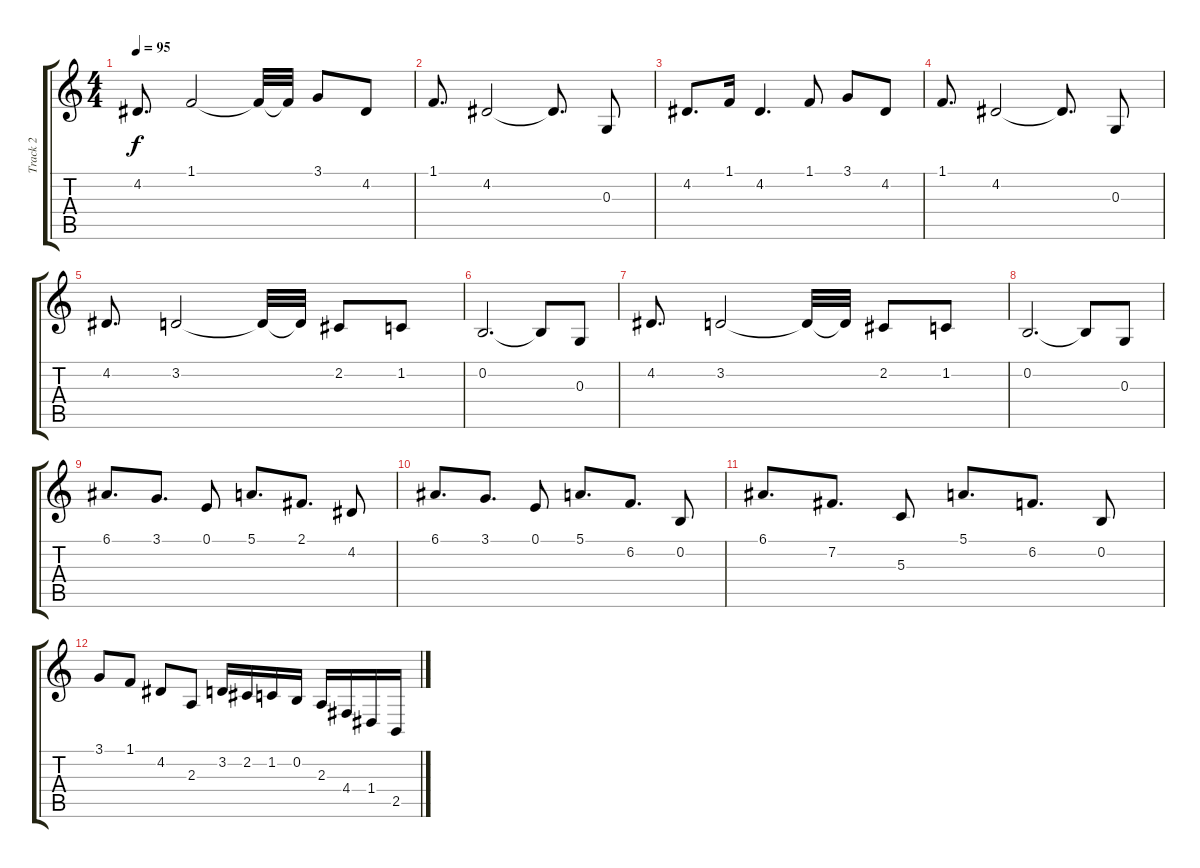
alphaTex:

\track ("Track 2" "Track 2") {instrument lead2sawtooth}
\staff {score tabs}
\tuning (E4 B3 G3 D3 A2 E2) {hide}
\ts (4 4)
\tempo 95
\clef g2
\ks c
4.2.8{d dy f} 1.1.2 1.1{t}.32 1.1{t}.32 3.1.8 4.2.8 |
1.1.8{d} 4.2.2 4.2{t}.8{d} 0.3.8 |
4.2.8{d} 1.1.16 4.2.4{d} 1.1.8 3.1.8 4.2.8 |
1.1.8{d} 4.2.2 4.2{t}.8{d} 0.3.8 |
4.2.8{d} 3.2.2 3.2{t}.32 3.2{t}.32 2.2.8 1.2.8 |
0.2.2{d} 0.2{t}.8 0.3.8 |
4.2.8{d} 3.2.2 3.2{t}.32 3.2{t}.32 2.2.8 1.2.8 |
0.2.2{d} 0.2{t}.8 0.3.8 |
6.1.8{d} 3.1.8{d} 0.1.8 5.1.8{d} 2.1.8{d} 4.2.8 |
6.1.8{d} 3.1.8{d} 0.1.8 5.1.8{d} 6.2.8{d} 0.2.8 |
6.1.8{d} 7.2.8{d} 5.3.8 5.1.8{d} 6.2.8{d} 0.2.8 |
3.1.8 1.1.8 4.2.8 2.3.8 3.2.16 2.2.16 1.2.16 0.2.16 2.3.16 4.4.16 1.4.16 2.5.16
